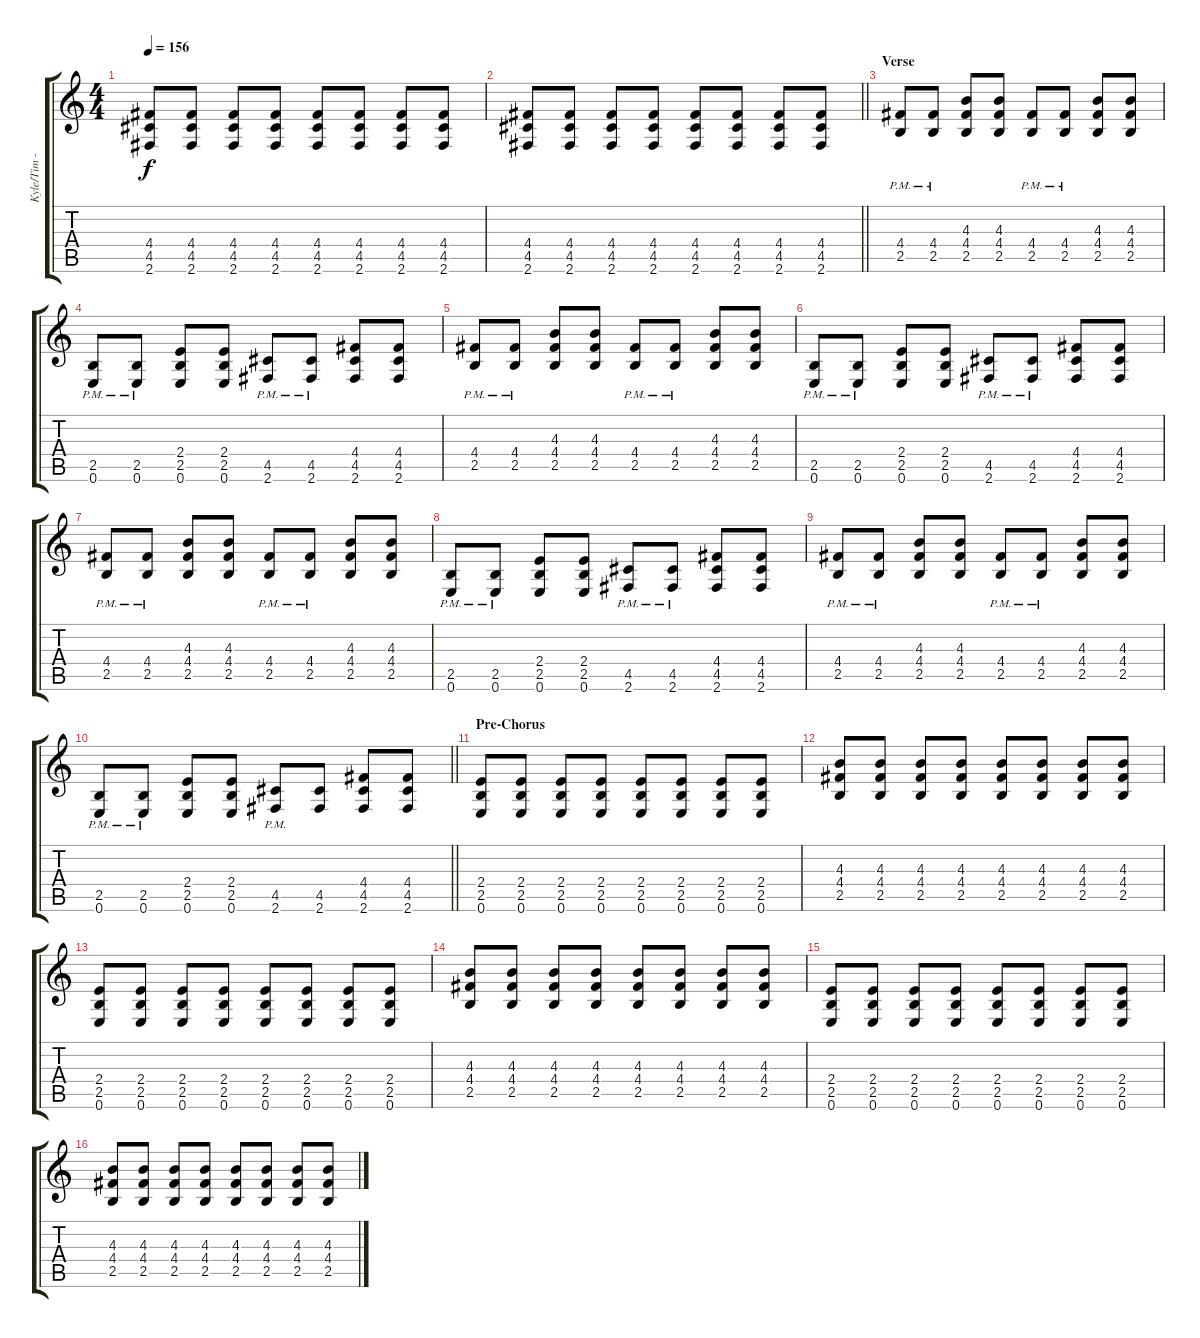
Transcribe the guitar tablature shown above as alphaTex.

\track ("Kyle/Tim - Guitar" "Kyle/Tim -") {instrument distortionguitar}
\staff {score tabs}
\tuning (E4 B3 G3 D3 A2 E2) {hide}
\ts (4 4)
\tempo 156
\clef g2
\ks c
(4.4 4.5 2.6).8{dy f} (4.4 4.5 2.6).8 (4.4 4.5 2.6).8 (4.4 4.5 2.6).8 (4.4 4.5 2.6).8 (4.4 4.5 2.6).8 (4.4 4.5 2.6).8 (4.4 4.5 2.6).8 |
\barLineRight lightlight
(4.4 4.5 2.6).8 (4.4 4.5 2.6).8 (4.4 4.5 2.6).8 (4.4 4.5 2.6).8 (4.4 4.5 2.6).8 (4.4 4.5 2.6).8 (4.4 4.5 2.6).8 (4.4 4.5 2.6).8 |
\section ("" "Verse")
(4.4{pm} 2.5{pm}).8 (4.4{pm} 2.5{pm}).8 (4.3 4.4 2.5).8 (4.3 4.4 2.5).8 (4.4{pm} 2.5{pm}).8 (4.4{pm} 2.5{pm}).8 (4.3 4.4 2.5).8 (4.3 4.4 2.5).8 |
(2.5{pm} 0.6{pm}).8 (2.5{pm} 0.6{pm}).8 (2.4 2.5 0.6).8 (2.4 2.5 0.6).8 (4.5{pm} 2.6{pm}).8 (4.5{pm} 2.6{pm}).8 (4.4 4.5 2.6).8 (4.4 4.5 2.6).8 |
(4.4{pm} 2.5{pm}).8 (4.4{pm} 2.5{pm}).8 (4.3 4.4 2.5).8 (4.3 4.4 2.5).8 (4.4{pm} 2.5{pm}).8 (4.4{pm} 2.5{pm}).8 (4.3 4.4 2.5).8 (4.3 4.4 2.5).8 |
(2.5{pm} 0.6{pm}).8 (2.5{pm} 0.6{pm}).8 (2.4 2.5 0.6).8 (2.4 2.5 0.6).8 (4.5{pm} 2.6{pm}).8 (4.5{pm} 2.6{pm}).8 (4.4 4.5 2.6).8 (4.4 4.5 2.6).8 |
(4.4{pm} 2.5{pm}).8 (4.4{pm} 2.5{pm}).8 (4.3 4.4 2.5).8 (4.3 4.4 2.5).8 (4.4{pm} 2.5{pm}).8 (4.4{pm} 2.5{pm}).8 (4.3 4.4 2.5).8 (4.3 4.4 2.5).8 |
(2.5{pm} 0.6{pm}).8 (2.5{pm} 0.6{pm}).8 (2.4 2.5 0.6).8 (2.4 2.5 0.6).8 (4.5{pm} 2.6{pm}).8 (4.5{pm} 2.6{pm}).8 (4.4 4.5 2.6).8 (4.4 4.5 2.6).8 |
(4.4{pm} 2.5{pm}).8 (4.4{pm} 2.5{pm}).8 (4.3 4.4 2.5).8 (4.3 4.4 2.5).8 (4.4{pm} 2.5{pm}).8 (4.4{pm} 2.5{pm}).8 (4.3 4.4 2.5).8 (4.3 4.4 2.5).8 |
\barLineRight lightlight
(2.5{pm} 0.6{pm}).8 (2.5{pm} 0.6{pm}).8 (2.4 2.5 0.6).8 (2.4 2.5 0.6).8 (4.5{pm} 2.6{pm}).8 (4.5 2.6).8 (4.4 4.5 2.6).8 (4.4 4.5 2.6).8 |
\section ("" "Pre-Chorus")
(2.4 2.5 0.6).8 (2.4 2.5 0.6).8 (2.4 2.5 0.6).8 (2.4 2.5 0.6).8 (2.4 2.5 0.6).8 (2.4 2.5 0.6).8 (2.4 2.5 0.6).8 (2.4 2.5 0.6).8 |
(4.3 4.4 2.5).8 (4.3 4.4 2.5).8 (4.3 4.4 2.5).8 (4.3 4.4 2.5).8 (4.3 4.4 2.5).8 (4.3 4.4 2.5).8 (4.3 4.4 2.5).8 (4.3 4.4 2.5).8 |
(2.4 2.5 0.6).8 (2.4 2.5 0.6).8 (2.4 2.5 0.6).8 (2.4 2.5 0.6).8 (2.4 2.5 0.6).8 (2.4 2.5 0.6).8 (2.4 2.5 0.6).8 (2.4 2.5 0.6).8 |
(4.3 4.4 2.5).8 (4.3 4.4 2.5).8 (4.3 4.4 2.5).8 (4.3 4.4 2.5).8 (4.3 4.4 2.5).8 (4.3 4.4 2.5).8 (4.3 4.4 2.5).8 (4.3 4.4 2.5).8 |
(2.4 2.5 0.6).8 (2.4 2.5 0.6).8 (2.4 2.5 0.6).8 (2.4 2.5 0.6).8 (2.4 2.5 0.6).8 (2.4 2.5 0.6).8 (2.4 2.5 0.6).8 (2.4 2.5 0.6).8 |
(4.3 4.4 2.5).8 (4.3 4.4 2.5).8 (4.3 4.4 2.5).8 (4.3 4.4 2.5).8 (4.3 4.4 2.5).8 (4.3 4.4 2.5).8 (4.3 4.4 2.5).8 (4.3 4.4 2.5).8
